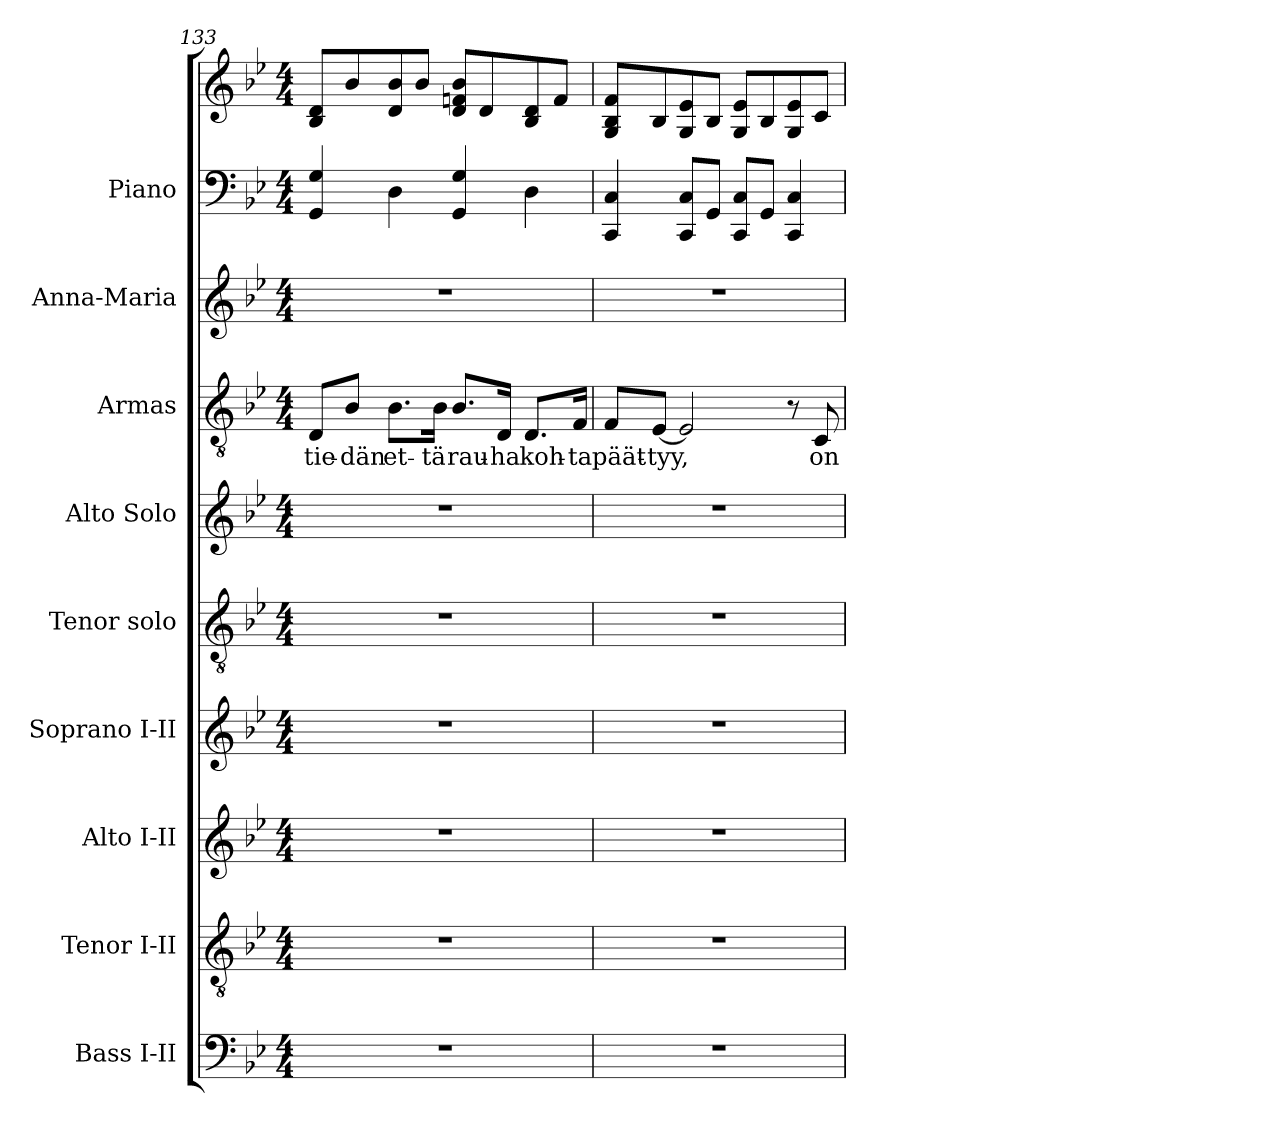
**kern	**kern	**kern	**kern	**kern	**kern	**kern	**text	**kern	**kern	**kern
*part9	*part8	*part7	*part6	*part5	*part4	*part3	*part3	*part2	*part1	*part1
*staff10	*staff9	*staff8	*staff7	*staff6	*staff5	*staff4	*staff4	*staff3	*staff2	*staff1
*I"Bass I-II	*I"Tenor I-II	*I"Alto I-II	*I"Soprano I-II	*I"Tenor solo	*I"Alto Solo	*I"Armas	*	*I"Anna-Maria	*I"Piano	*
*I'B.	*I'T.	*I'A.	*I'S.	*I'T. Solo	*I'A. Solo	*I'Armas	*	*I'A-M	*I'Pno.	*
*clefF4	*clefGv2	*clefG2	*clefG2	*clefGv2	*clefG2	*clefGv2	*	*clefG2	*clefF4	*clefG2
*	*ITrd7c12	*	*	*ITrd7c12	*	*ITrd7c12	*	*	*	*
*k[b-e-]	*k[b-e-]	*k[b-e-]	*k[b-e-]	*k[b-e-]	*k[b-e-]	*k[b-e-]	*	*k[b-e-]	*k[b-e-]	*k[b-e-]
*B-:	*B-:	*B-:	*B-:	*B-:	*B-:	*B-:	*	*B-:	*B-:	*B-:
*M4/4	*M4/4	*M4/4	*M4/4	*M4/4	*M4/4	*M4/4	*	*M4/4	*M4/4	*M4/4
*MM84	*MM84	*MM84	*MM84	*MM84	*MM84	*MM84	*	*MM84	*MM84	*MM84
=133	=133	=133	=133	=133	=133	=133	=133	=133	=133	=133
!	!	!	!	!	!	!	!LO:LY:b:color=#000000	!	!	!
1r	1r	1r	1r	1r	1r	8DDi/L	tie-	1r	4GGi/ 4Gi	8B-i/ 8diL
!	!	!	!	!	!	!	!LO:LY:b:color=#000000	!	!	!
.	.	.	.	.	.	8BB-i/J	-dän	.	.	8b-i/
!	!	!	!	!	!	!	!LO:LY:b:color=#000000	!	!	!
.	.	.	.	.	.	8.BB-i\L	et-	.	4Di\	8di/ 8b-i
.	.	.	.	.	.	.	.	.	.	8b-i/J
!	!	!	!	!	!	!	!LO:LY:b:color=#000000	!	!	!
.	.	.	.	.	.	16BB-i\Jk	-tä	.	.	.
!	!	!	!	!	!	!	!LO:LY:b:color=#000000	!	!	!
.	.	.	.	.	.	8.BB-i/L	rau-	.	4GGi/ 4Gi	8di/ 8fni 8b-iL
.	.	.	.	.	.	.	.	.	.	8di/
!	!	!	!	!	!	!	!LO:LY:b:color=#000000	!	!	!
.	.	.	.	.	.	16DDi/Jk	-ha	.	.	.
!	!	!	!	!	!	!	!LO:LY:b:color=#000000	!	!	!
.	.	.	.	.	.	8.DDi/L	koh-	.	4Di\	8B-i/ 8di
.	.	.	.	.	.	.	.	.	.	8fi/J
!	!	!	!	!	!	!	!LO:LY:b:color=#000000	!	!	!
.	.	.	.	.	.	16FFi/Jk	-ta	.	.	.
=134	=134	=134	=134	=134	=134	=134	=134	=134	=134	=134
!	!	!	!	!	!	!	!LO:LY:b:color=#000000	!	!	!
1r	1r	1r	1r	1r	1r	8FFi/L	päät-	1r	4CCi/ 4Ci	8Gi/ 8B-i 8fiL
!	!	!	!	!	!	!	!LO:LY:b:color=#000000	!	!	!
.	.	.	.	.	.	[<8EE-i/J	-tyy,	.	.	8B-i/
.	.	.	.	.	.	2EE-i/]	.	.	8CCi/ 8CiL	8Gi/ 8e-i
.	.	.	.	.	.	.	.	.	8GGi/J	8B-i/J
.	.	.	.	.	.	.	.	.	8CCi/ 8CiL	8Gi/ 8e-iL
.	.	.	.	.	.	.	.	.	8GGi/J	8B-i/
.	.	.	.	.	.	8r	.	.	4CCi/ 4Ci	8Gi/ 8e-i
!	!	!	!	!	!	!	!LO:LY:b:color=#000000	!	!	!
.	.	.	.	.	.	8CCi/	on	.	.	8ci/J
=	=	=	=	=	=	=	=	=	=	=
*-	*-	*-	*-	*-	*-	*-	*-	*-	*-	*-
